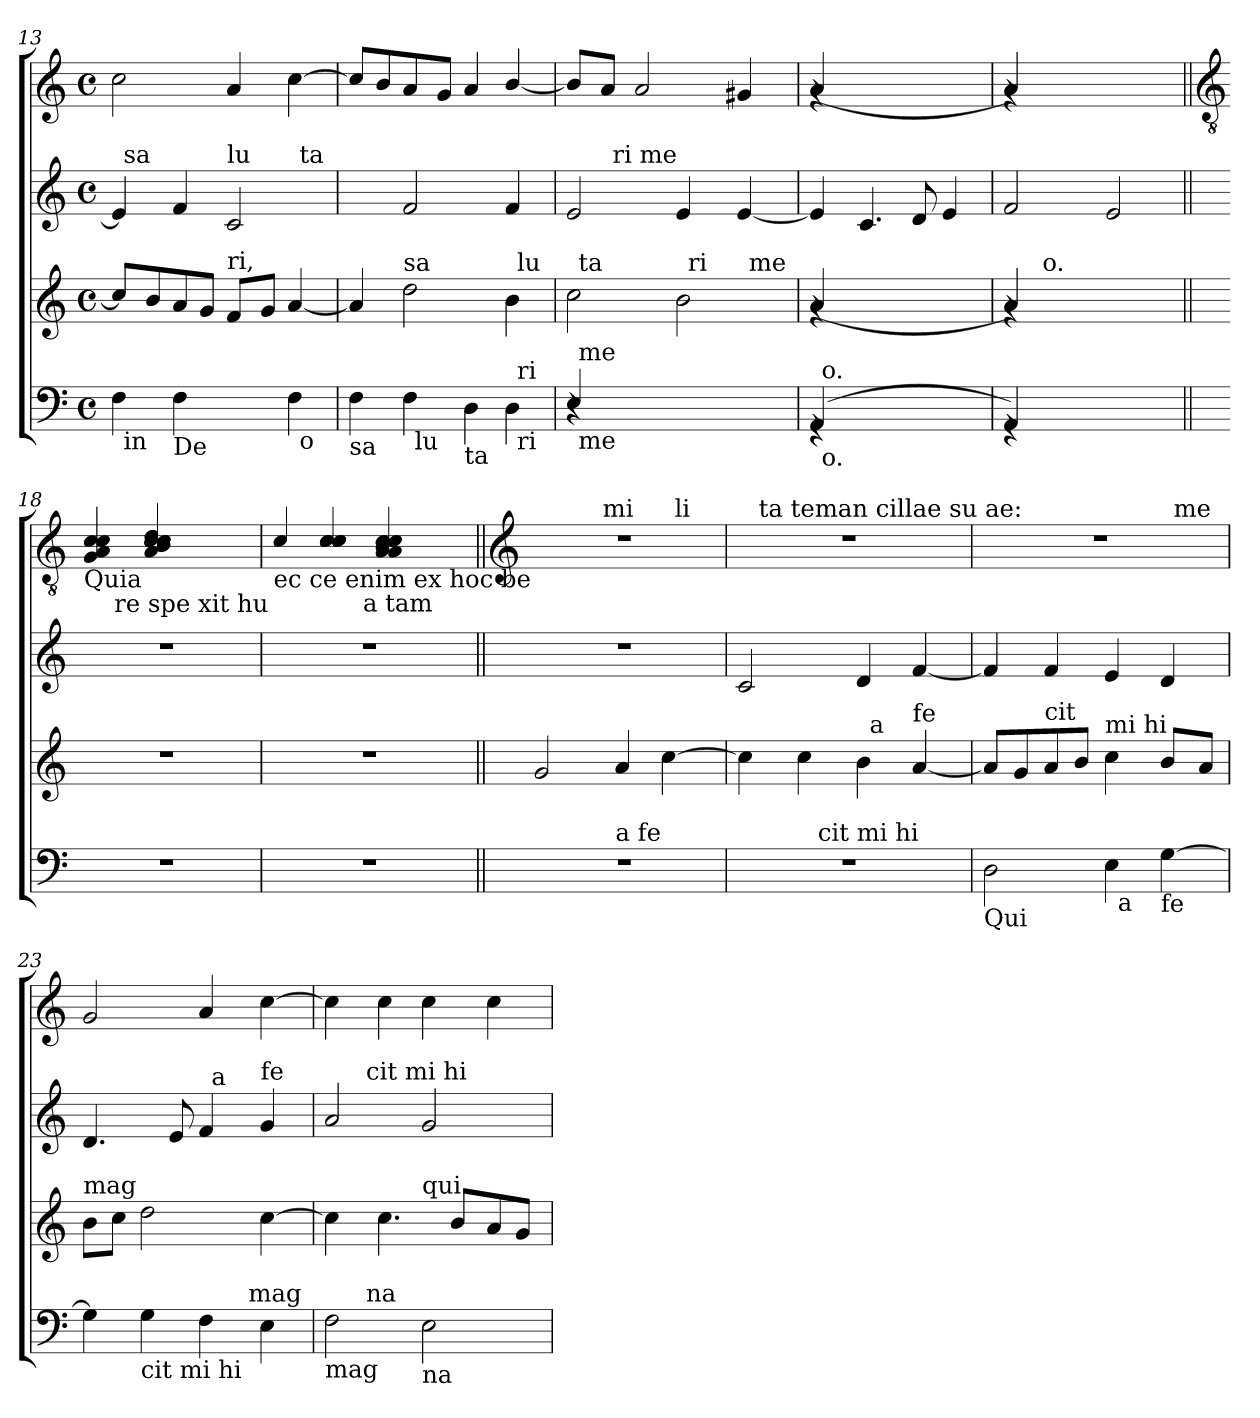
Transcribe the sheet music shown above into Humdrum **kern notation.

**kern	**kern	**kern	**kern
*part4	*part3	*part2	*part1
*staff4	*staff3	*staff2	*staff1
!!LO:PB:g=z
*clefF4	*clefG2	*clefG2	*clefG2
*k[]	*k[]	*k[]	*k[]
*C:	*C:	*C:	*C:
*M4/4	*M4/4	*M4/4	*M4/4
*met(c)	*met(c)	*met(c)	*met(c)
=13	=13	=13	=13
!LO:TX:b:t=.	!	!	!
*^	*	*^	*
*	*^	*	*	*^	*
4F\	32ryy	2ryy	8cc/L]	4e/]	32ryy	2ryy	2cc\
!	!	!	!	!	!LO:TX:a:t=sa	!	!
!	!LO:TX:b:t=in	!	!	!	!	!	!
.	2ryy	.	.	.	2ryy	.	.
.	.	.	8b/	.	.	.	.
!LO:TX:b:t=De	!	!	!	!	!	!	!
4F\	.	.	8a/	4f/	.	.	.
.	.	.	8g/J	.	.	.	.
!	!	!	!	!LO:TX:a:t=lu	!	!	!
!	!	!	!LO:TX:a:t=ri,	!	!	!	!
4ryy	.	4ryy	8f/L	2c/	.	4ryy	4a/
.	4...ryy	.	.	.	4...ryy	.	.
.	.	.	8g/J	.	.	.	.
4F\	.	32ryy	[<4a/	.	.	32ryy	[>4cc\
!	!	!	!	!	!	!LO:TX:a:t=ta	!
!	!	!LO:TX:b:t=o	!	!	!	!	!
.	.	8..ryy	.	.	.	8..ryy	.
=14	=14	=14	=14	=14	=14	=14	=14
!LO:TX:b:t=sa	!	!	!	!	!	!	!
*	*v	*v	*^	*v	*v	*v	*
4F\	4ryy	4a/]	2ryy	4ryy	8cc/L]
.	.	.	.	.	8b/
!	!	!LO:TX:a:t=sa	!	!	!
4F\	32ryy	2dd\	.	2f/	8a/
!	!LO:TX:b:t=lu	!	!	!	!
.	2ryy	.	.	.	.
.	.	.	.	.	8g/J
!LO:TX:b:t=ta	!	!	!	!	!
4D\	.	.	4ryy	.	4a/
4D\	.	4b\	32ryy	4f/	[<4b/
!	!	!	!LO:TX:a:t=lu	!	!
!	!LO:TX:b:t=ri	!	!	!	!
!	!LO:TX:a:t=ri	!	!	!	!
.	8..ryy	.	8..ryy	.	.
=15	=15	=15	=15	=15	=15
*	*^	*	*	*	*
!	!	!LO:N:head=solid	!	!	!	!
*	*	*	*	*^	*^	*
32ryy	4rC	4E/	2cc\	32ryy	2ryy	2e/	8ryy	8b/L]
!	!	!	!	!LO:TX:a:t=ta	!	!	!	!
!LO:TX:a:t=me	!	!	!	!	!	!	!	!
!LO:TX:b:t=me	!	!	!	!	!	!	!	!
2.ryy	.	.	.	2ryy	.	.	.	.
.	.	.	.	.	.	.	32ryy	8a/J
!	!	!	!	!	!	!	!LO:TX:a:t=ri me	!
.	.	.	.	.	.	.	2ryy	.
.	2.ryy	2.ryy	.	.	.	.	.	2a/
.	.	.	2b\	.	4ryy	4e/	.	.
!	!	!	!	!LO:TX:a:t=ri	!	!	!	!
.	.	.	.	4...ryy	.	.	.	.
.	.	.	.	.	.	.	4ryy	.
.	.	.	.	.	32ryy	[<4e/	.	4g#X/
!	!	!	!	!	!LO:TX:a:t=me	!	!	!
8..ryy	.	.	.	.	8..ryy	.	.	.
.	.	.	.	.	.	.	16.ryy	.
=16	=16	=16	=16	=16	=16	=16	=16	=16
*	*	*	*	*	*	*	*	*^
!	!	!	!	!	!	!LO:TX:a:t=o.	!	!	!
!	!	!LO:N:head=solid	!	!LO:N:head=solid	!	!	!	!	!LO:N:head=solid
*	*	*	*	*v	*v	*	*	*	*
*	*	*	*	*	*v	*v	*	*
32ryy	4rFF	(<4AA/	4rf	(<4a/	4e/]	4rf	(<4a/
!LO:TX:b:t=o.	!	!	!	!	!	!	!
!LO:TX:a:t=o.	!	!	!	!	!	!	!
2.ryy	.	.	.	.	.	.	.
.	2.ryy	2.ryy	2.ryy	2.ryy	4.c/	2.ryy	2.ryy
.	.	.	.	.	8d/	.	.
.	.	.	.	.	4e/	.	.
8..ryy	.	.	.	.	.	.	.
*	*v	*v	*	*	*	*	*
=17	=17	=17	=17	=17	=17	=17
*	*	*	*^	*	*	*
!	!LO:N:head=solid	!	!	!LO:N:head=solid	!	!	!LO:N:head=solid
4rFF	4AA/)	8ryy	4rf	4a/)	2f/	4rf	4a/)
.	.	32ryy	.	.	.	.	.
!	!	!LO:TX:a:t=o.	!	!	!	!	!
.	.	2.ryy	.	.	.	.	.
2.ryy	2.ryy	.	2.ryy	2.ryy	.	2.ryy	2.ryy
.	.	.	.	.	2e/	.	.
.	.	16.ryy	.	.	.	.	.
*v	*v	*	*	*	*	*	*
*	*v	*v	*v	*	*	*
!!LO:LB:g=z	!!
=18||	=18||	=18||	=18||	=18||
*	*	*	*clefGv2	*
!	!	!	!LO:TX:b:t=Quia	!
1r	1r	1r	4G/ 4A/ 4c/ 4c/	8ryy
!	!	!	!	!LO:TX:b:t=re spe xit hu
.	.	.	.	2..ryy
.	.	.	4A/ 4B/ 4c/ 4c/ 4c/ 4c/ 4c/ 4c/ 4d/	.
.	.	.	2ryy	.
=19	=19	=19	=19	=19
!	!	!	!LO:TX:b:t=ec ce enim ex hoc be	!
1r	1r	1r	4c/	4...ryy
.	.	.	4c/ 4c/ 4c/ 4c/ 4c/ 4c/	.
!	!	!	!	!LO:TX:b:t=a tam
.	.	.	.	2ryy
.	.	.	4A/ 4A/ 4B/ 4c/ 4c/ 4c/ 4c/	.
.	.	.	4ryy	.
.	.	.	.	32ryy
*	*	*	*v	*v
!!LO:LB:g=z
=20||	=20||	=20||	=20||
*	*	*	*clefG2
*	*	*	*^
!LO:TX:a:t=Qui	!	!	!	!
*^	*	*	*	*^
1r	2ryy	2g/	1r	1r	4...ryy	2ryy
!	!	!	!	!	!LO:TX:a:t=mi	!
.	.	.	.	.	2ryy	.
!	!LO:TX:a:t=a fe	!	!	!	!	!
.	2ryy	4a/	.	.	.	4ryy
.	.	[>4cc\	.	.	.	32ryy
!	!	!	!	!	!	!LO:TX:a:t=li
.	.	.	.	.	.	8..ryy
.	.	.	.	.	32ryy	.
=21	=21	=21	=21	=21	=21	=21
!	!	!LO:TX:a:t=Qui	!	!	!	!
*	*	*^	*	*	*v	*v
1r	4ryy	4cc\]	2ryy	2c/	1r	16ryy
!	!	!	!	!	!	!LO:TX:a:t=ta teman cillae su ae&colon;
.	.	.	.	.	.	2...ryy
.	16ryy	4cc\	.	.	.	.
!	!LO:TX:a:t=cit mi hi	!	!	!	!	!
.	2ryy	.	.	.	.	.
.	.	4b\	32ryy	4d/	.	.
!	!	!	!LO:TX:a:t=a	!	!	!
.	.	.	4...ryy	.	.	.
!	!	!LO:TX:a:t=fe	!	!	!	!
.	.	[<4a/	.	[<4f/	.	.
.	8.ryy	.	.	.	.	.
=22	=22	=22	=22	=22	=22	=22
!LO:TX:b:t=Qui	!	!	!	!	!	!
*	*	*v	*v	*	*	*
2D\	2ryy	8a/L]	4f/]	1r	2ryy
.	.	8g/	.	.	.
!	!	!LO:TX:a:t=cit	!	!	!
.	.	8a/	4f/	.	.
.	.	8b/J	.	.	.
!	!	!LO:TX:a:t=mi hi	!	!	!
4E\	32ryy	4cc\	4e/	.	4ryy
!	!LO:TX:b:t=a	!	!	!	!
.	4...ryy	.	.	.	.
!LO:TX:b:t=fe	!	!	!	!	!
[>4G\	.	8b/L	4d/	.	32ryy
!	!	!	!	!	!LO:TX:a:t=me
.	.	.	.	.	8..ryy
.	.	8a/J	.	.	.
=23	=23	=23	=23	=23	=23
!	!	!	!	!LO:TX:a:t=di cent om nes ge ne ra ti o nes.	!
!	!	!	!LO:TX:a:t=Qui	!	!
!	!	!LO:TX:a:t=mag	!	!	!
*	*	*	*^	*v	*v
4G\]	2ryy	8b\L	4.d/	2ryy	2g/
.	.	8cc\J	.	.	.
!LO:TX:b:t=cit mi hi	!	!	!	!	!
4G\	.	2dd\	.	.	.
.	.	.	8e/	.	.
4F\	8..ryy	.	4f/	32ryy	4a/
!	!	!	!	!LO:TX:a:t=a	!
.	.	.	.	4...ryy	.
!	!LO:TX:a:t=mag	!	!	!	!
.	4ryy	.	.	.	.
!	!	!	!LO:TX:a:t=fe	!	!
4E\	.	[>4cc\	4g/	.	[>4cc\
.	32ryy	.	.	.	.
=24	=24	=24	=24	=24	=24
!	!	!LO:TX:a:t=na	!	!	!
!LO:TX:b:t=mag	!	!	!	!	!
*	*	*^	*	*	*
2F\	8..ryy	4cc\]	2ryy	2a/	8..ryy	4cc\]
!	!	!	!	!	!LO:TX:a:t=cit mi hi	!
!	!LO:TX:a:t=na	!	!	!	!	!
.	2ryy	.	.	.	2ryy	.
.	.	4.cc\	.	.	.	4cc\
!	!	!	!LO:TX:a:t=qui	!	!	!
!LO:TX:b:t=na	!	!	!	!	!	!
2E\	.	.	2ryy	2g/	.	4cc\
.	.	8b/L	.	.	.	.
.	4ryy	.	.	.	4ryy	.
.	.	8a/	.	.	.	4cc\
.	.	8g/J	.	.	.	.
.	32ryy	.	.	.	32ryy	.
*v	*v	*	*	*v	*v	*
*	*v	*v	*	*
=	=	=	=
*-	*-	*-	*-
